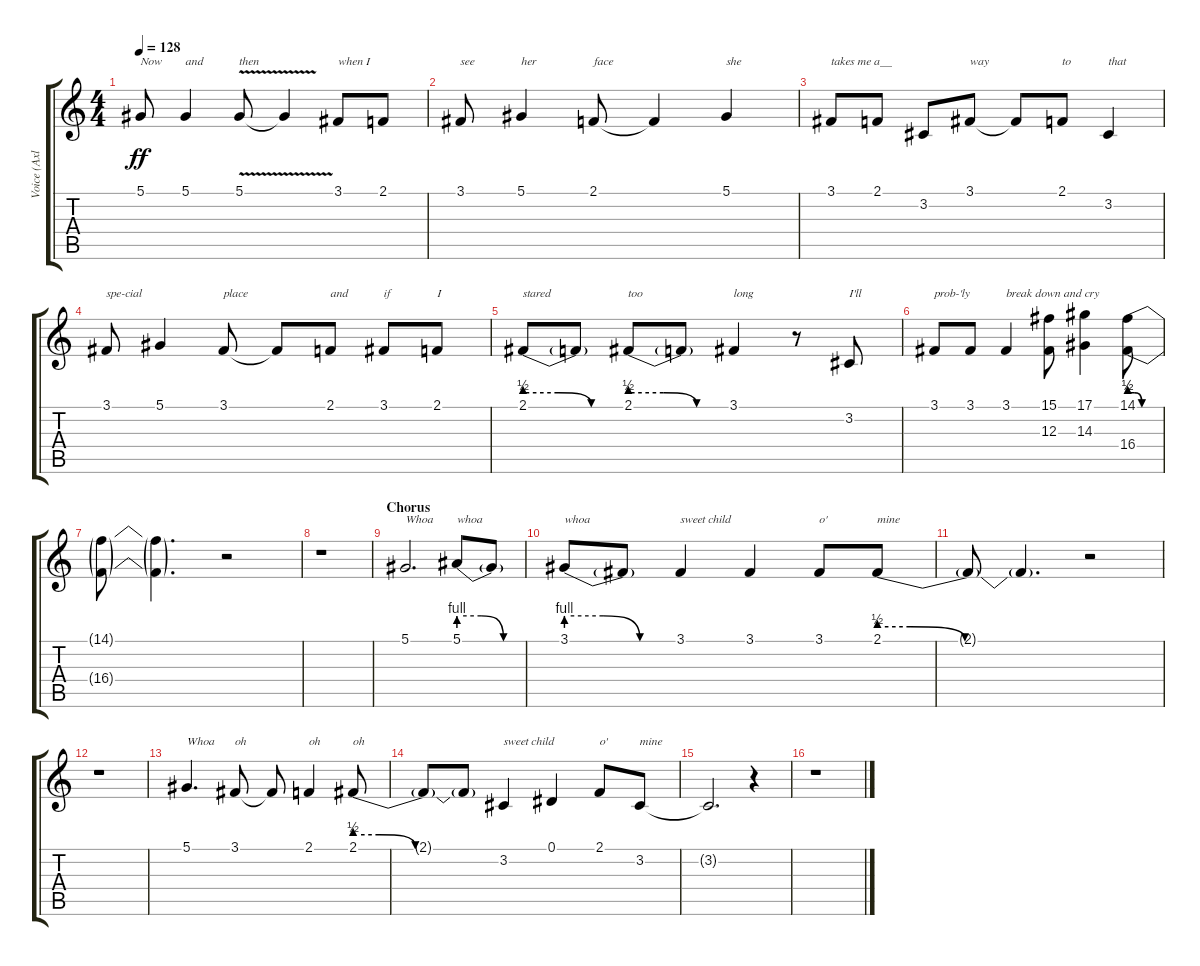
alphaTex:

\track ("Voice (Axl)" "Voice (Axl") {mute instrument lead2sawtooth}
\staff {score tabs}
\tuning (Eb4 Bb3 Gb3 Db3 Ab2 Eb2) {hide}
\ts (4 4)
\tempo 128
\clef g2
\ks c
5.1.8{txt "Now" dy ff} 5.1.4{txt "and"} 5.1{v}.8{txt "then"} 5.1{t}.4 3.1.8{txt "when I"} 2.1.8 |
3.1.8{txt "see"} 5.1.4{txt "her"} 2.1.8{txt "face"} 2.1{t}.4 5.1.4{txt "she"} |
3.1.8{txt "takes me a__"} 2.1.8 3.2.8 3.1.8{txt "way"} 3.1{t}.8 2.1.8{txt "to"} 3.2.4{txt "that"} |
3.1.8{txt "spe-cial"} 5.1.4 3.1.8{txt "place"} 3.1{t}.8 2.1.8{txt "and"} 3.1.8{txt "if"} 2.1.8{txt "I"} |
2.1{be (custom 0 2 20 2 40 0 60 0)}.8{txt "stared"} 2.1{t}.8 2.1{be (custom 0 2 20 2 40 0 60 0)}.8{txt "too"} 2.1{t}.8 3.1.4{txt "long"} r.8 3.2.8{txt "I'll"} |
3.1.8{txt "prob-'ly"} 3.1.8 3.1.4{txt "break down and cry"} (15.1 12.3).8 (17.1 14.3).4 (14.1{be (custom 0 2 10 2 25 0 40 0 60 0)} 16.4{be (custom 0 2 10 2 24 0 40 0 60 0)}).8 |
(14.1{t} 16.4{t}).8 (14.1{t} 16.4{t}).4{d} r.2 |
r.1 |
\section ("" "Chorus")
5.1.2{d txt "Whoa"} 5.1{be (custom 0 4 20 4 40 0 60 0)}.8{txt "whoa"} 5.1{t}.8 |
3.1{be (custom 0 4 20 4 40 0 60 0)}.8{txt "whoa"} 3.1{t}.8 3.1.4{txt "sweet child"} 3.1.4 3.1.8{txt "o'"} 2.1{be (custom 0 2 9 2 25 0 40 0 60 0)}.8{txt "mine"} |
2.1{t}.8 2.1{t}.4{d} r.2 |
r.1 |
5.1.4{d txt "Whoa"} 3.1.8{txt "oh"} 3.1{t}.8 2.1.4{txt "oh"} 2.1{be (custom 0 2 10 2 25 0 40 0 60 0)}.8{txt "oh"} |
2.1{t}.8 2.1{t}.8 3.2.4{txt "sweet child"} 0.1.4 2.1.8{txt "o'"} 3.2.8{txt "mine"} |
3.2{t}.2{d} r.4 |
r.1
